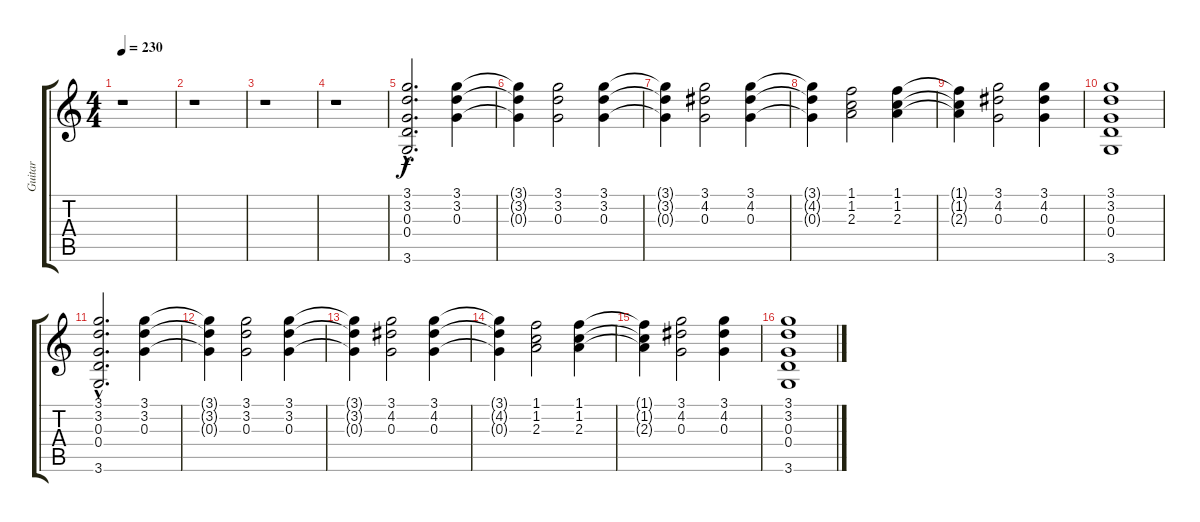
\track ("Guitar" "Guitar") {instrument acousticguitarnylon}
\staff {score tabs}
\tuning (E4 B3 G3 D3 A2 E2) {hide}
\ts (4 4)
\tempo 230
\clef g2
\ks c
r.1{dy f instrument acousticguitarnylon} |
r.1 |
r.1 |
r.1 |
(3.1{hac} 3.2{hac} 0.3{hac} 0.4{hac} 3.6{hac}).2{d} (3.1 3.2 0.3).4 |
(3.1{t} 3.2{t} 0.3{t}).4 (3.1 3.2 0.3).2 (3.1 3.2 0.3).4 |
(3.1{t} 3.2{t} 0.3{t}).4 (3.1 4.2 0.3).2 (3.1 4.2 0.3).4 |
(3.1{t} 4.2{t} 0.3{t}).4 (1.1 1.2 2.3).2 (1.1 1.2 2.3).4 |
(1.1{t} 1.2{t} 2.3{t}).4 (3.1 4.2 0.3).2 (3.1 4.2 0.3).4 |
(3.1 3.2 0.3 0.4 3.6).1 |
(3.1{hac} 3.2{hac} 0.3{hac} 0.4{hac} 3.6{hac}).2{d} (3.1 3.2 0.3).4 |
(3.1{t} 3.2{t} 0.3{t}).4 (3.1 3.2 0.3).2 (3.1 3.2 0.3).4 |
(3.1{t} 3.2{t} 0.3{t}).4 (3.1 4.2 0.3).2 (3.1 4.2 0.3).4 |
(3.1{t} 4.2{t} 0.3{t}).4 (1.1 1.2 2.3).2 (1.1 1.2 2.3).4 |
(1.1{t} 1.2{t} 2.3{t}).4 (3.1 4.2 0.3).2 (3.1 4.2 0.3).4 |
(3.1 3.2 0.3 0.4 3.6).1
